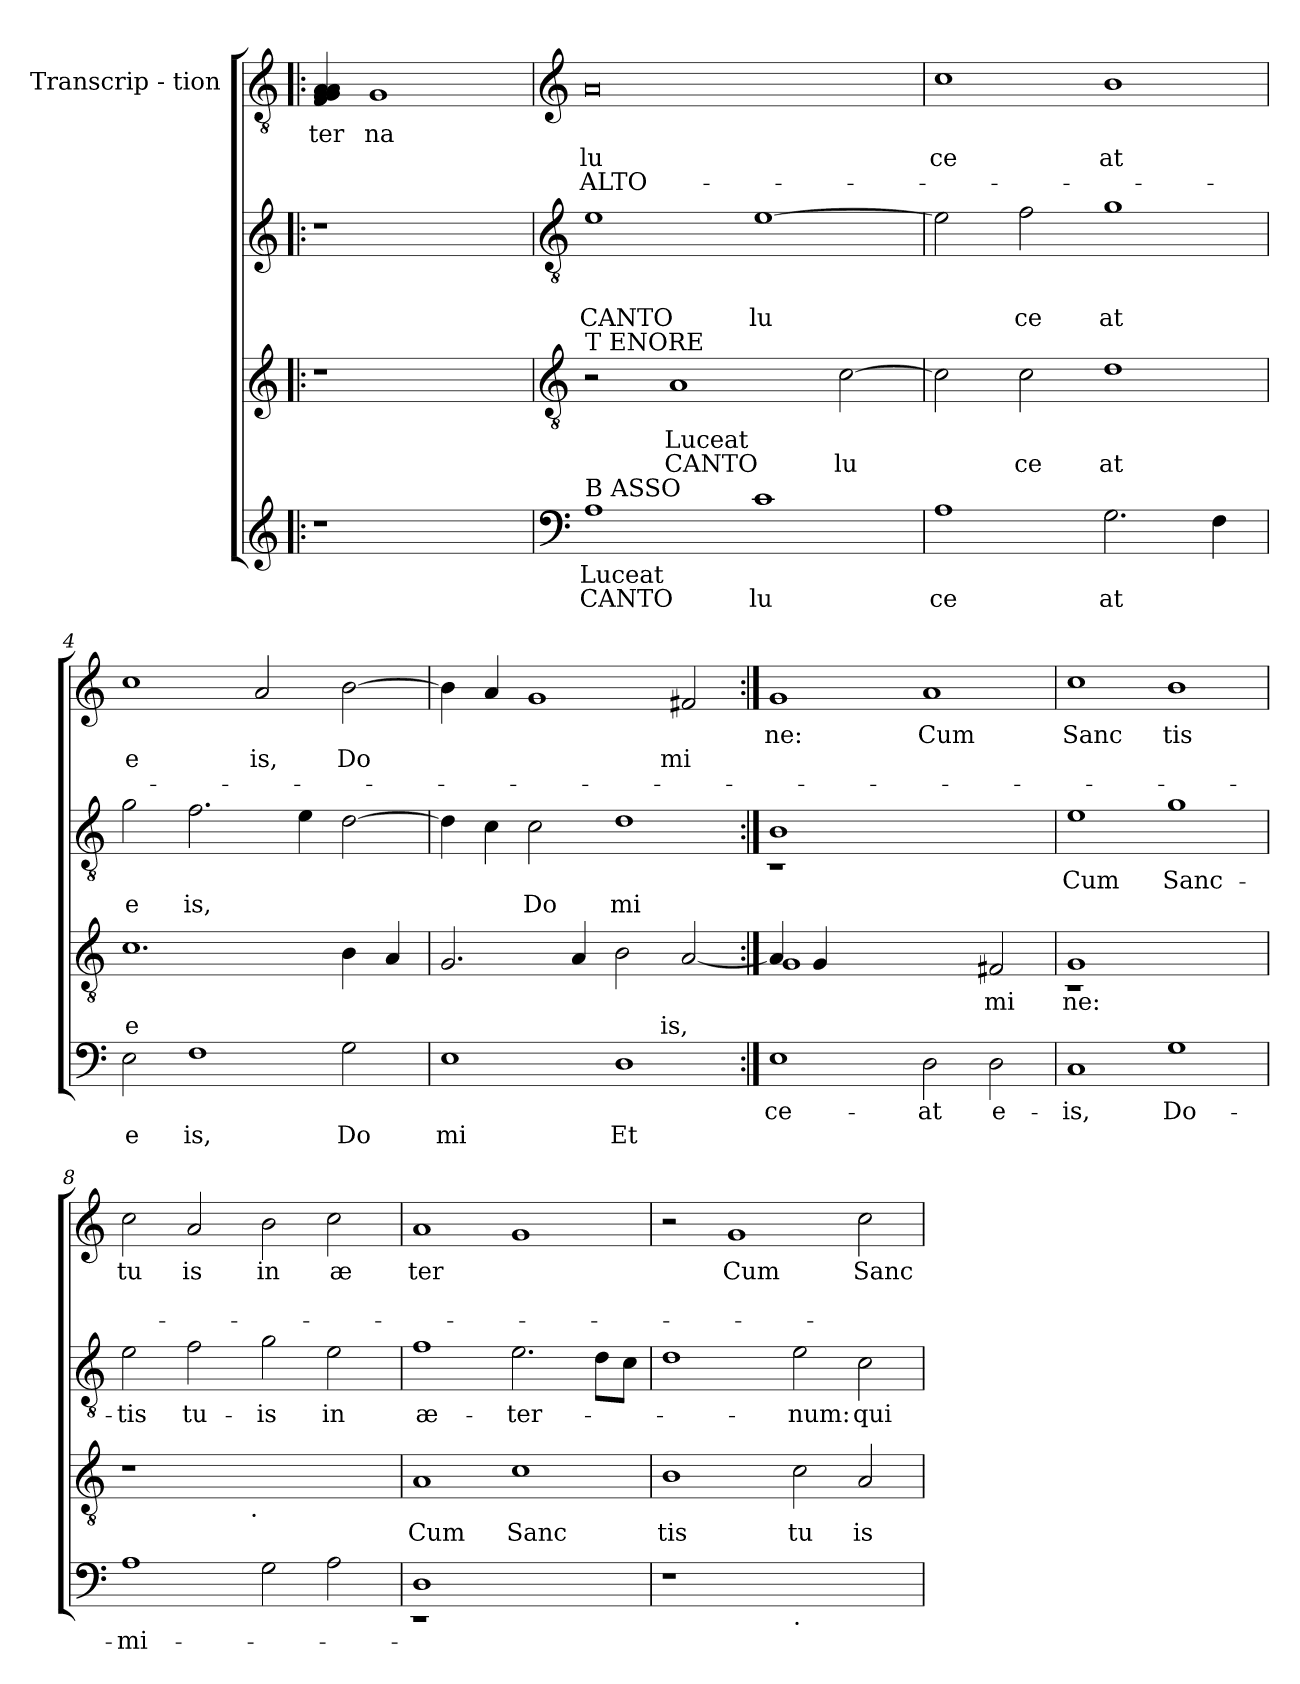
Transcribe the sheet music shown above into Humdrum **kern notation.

**kern	**text	**text	**kern	**text	**text	**kern	**text	**text	**kern	**text	**text	**text
*part4	*part4	*part4	*part3	*part3	*part3	*part2	*part2	*part2	*part1	*part1	*part1	*part1
*staff4	*staff4	*staff4	*staff3	*staff3	*staff3	*staff2	*staff2	*staff2	*staff1	*staff1	*staff1	*staff1
*	*	*	*	*	*	*	*	*	*I"Transcrip - tion	*	*	*
!!LO:PB:g=z
*clefG2	*	*	*clefG2	*	*	*clefG2	*	*	*clefGv2	*	*	*
*k[]	*	*	*k[]	*	*	*k[]	*	*	*k[]	*	*	*
*C:	*	*	*C:	*	*	*C:	*	*	*C:	*	*	*
=1!|:	=1!|:	=1!|:	=1!|:	=1!|:	=1!|:	=1!|:	=1!|:	=1!|:	=1!|:	=1!|:	=1!|:	=1!|:
!	!	!	!	!	!	!	!	!	!	!LO:LY:b	!	!
1r	.	.	1r	.	.	1r	.	.	(<4F/ 4G/ 4G/ 4A/ 4A/	ter	.	.
!	!	!	!	!	!	!	!	!	!	!LO:LY:b	!	!
.	.	.	.	.	.	.	.	.	1G	na	.	.
4ryy	.	.	4ryy	.	.	4ryy	.	.	.	.	.	.
!!LO:LB:g=z
=2	=2	=2	=2	=2	=2	=2	=2	=2	=2	=2	=2	=2
*clefF4	*	*	*clefGv2	*	*	*clefGv2	*	*	*clefG2	*	*	*
!	!	!	!LO:TX:a:t=T ENORE	!	!	!	!	!	!	!	!	!
!LO:TX:a:t=B ASSO	!	!	!	!	!	!	!	!	!	!	!	!
!	!LO:LY:b:rj	!LO:LY:b:rj	!	!	!	!	!	!LO:LY:a:rj	!	!	!LO:LY:b:rj	!LO:LY:b:rj
1A	Luceat	CANTO	2r	.	.	1e	.	CANTO	0a	.	lu	ALTO-
!	!	!	!	!LO:LY:b:rj	!LO:LY:b:rj	!	!	!	!	!	!	!
.	.	.	1A	Luceat	CANTO	.	.	.	.	.	.	.
!	!	!LO:LY:b	!	!	!	!	!	!LO:LY:b	!	!	!	!
1c	.	lu	.	.	.	[>1e	.	lu	.	.	.	.
!	!	!	!	!	!LO:LY:b	!	!	!	!	!	!	!
.	.	.	[>2c\	.	lu	.	.	.	.	.	.	.
=3	=3	=3	=3	=3	=3	=3	=3	=3	=3	=3	=3	=3
!	!	!LO:LY:b	!	!	!	!	!	!	!	!	!LO:LY:b	!
1A	.	ce	2c\]	.	.	2e\]	.	.	1cc	.	ce	.
!	!	!	!	!	!LO:LY:b	!	!	!LO:LY:b	!	!	!	!
.	.	.	2c\	.	ce	2f\	.	ce	.	.	.	.
!	!	!LO:LY:b	!	!	!LO:LY:b	!	!	!LO:LY:b	!	!	!LO:LY:b	!
2.G\	.	at	1d	.	at	1g	.	at	1b	.	at	.
4F\	.	.	.	.	.	.	.	.	.	.	.	.
=4	=4	=4	=4	=4	=4	=4	=4	=4	=4	=4	=4	=4
!	!	!LO:LY:b	!	!	!LO:LY:b	!	!	!LO:LY:b	!	!	!LO:LY:b	!
2E\	.	e	1.c	.	e	2g\	.	e	1cc	.	e	.
!	!	!LO:LY:b	!	!	!	!	!	!LO:LY:b	!	!	!	!
1F	.	is,	.	.	.	2.f\	.	is,	.	.	.	.
!	!	!	!	!	!	!	!	!	!	!	!LO:LY:b	!
.	.	.	.	.	.	.	.	.	2a/	.	is,	.
.	.	.	.	.	.	4e\	.	.	.	.	.	.
!	!	!LO:LY:b	!	!	!	!	!	!	!	!	!LO:LY:b	!
2G\	.	Do	4B\	.	.	[>2d\	.	.	[>2b\	.	Do	.
.	.	.	4A/	.	.	.	.	.	.	.	.	.
=5	=5	=5	=5	=5	=5	=5	=5	=5	=5	=5	=5	=5
!	!	!LO:LY:b	!	!	!	!	!	!	!	!	!	!
1E	.	mi	2.G/	.	.	4d\]	.	.	4b\]	.	.	.
.	.	.	.	.	.	4c\	.	.	4a/	.	.	.
!	!	!	!	!	!	!	!	!LO:LY:b	!	!	!	!
.	.	.	.	.	.	2c\	.	Do	1g	.	.	.
.	.	.	4A/	.	.	.	.	.	.	.	.	.
!	!	!LO:LY:b	!	!	!	!	!	!LO:LY:b	!	!	!	!
1D	.	Et	2B\	.	.	1d	.	mi	.	.	.	.
!	!	!	!	!	!LO:LY:b	!	!	!	!	!	!LO:LY:b	!
.	.	.	[<2A/	.	is,	.	.	.	2f#/	.	mi	.
!!LO:LB:g=z
=6:|!	=6:|!	=6:|!	=6:|!	=6:|!	=6:|!	=6:|!	=6:|!	=6:|!	=6:|!	=6:|!	=6:|!	=6:|!
*	*	*	*	*	*	*^	*	*	*	*	*	*
!	!LO:LY:b	!	!	!	!	!	!LO:N:vis=1	!	!	!	!LO:LY:b	!	!
*	*	*	*^	*	*	*	*	*	*	*	*	*	*
1E	ce-	.	4A/]	1G	.	.	1B	0rC	.	.	1g	ne:	.	.
.	.	.	4G/	.	.	.	.	.	.	.	.	.	.	.
.	.	.	1ryy	.	.	.	.	.	.	.	.	.	.	.
!	!LO:LY:b	!	!	!	!	!	!	!	!	!	!	!LO:LY:b	!	!
2D\	-at	.	.	1ryy	.	.	1ryy	.	.	.	1a	Cum	.	.
!	!LO:LY:b	!	!	!	!LO:LY:b	!	!	!	!	!	!	!	!	!
2D\	e-	.	2F#/	.	mi	.	.	.	.	.	.	.	.	.
*	*	*	*	*	*	*	*v	*v	*	*	*	*	*	*
=7	=7	=7	=7	=7	=7	=7	=7	=7	=7	=7	=7	=7	=7
!	!LO:LY:b	!	!	!LO:N:vis=1	!LO:LY:b	!	!	!LO:LY:b	!	!	!LO:LY:b	!	!
1C	-is,	.	1G	0rC	ne:	.	1e	Cum	.	1cc	Sanc	.	.
!	!LO:LY:b	!	!	!	!	!	!	!LO:LY:b	!	!	!LO:LY:b	!	!
1G	Do-	.	1ryy	.	.	.	1g	Sanc-	.	1b	tis	.	.
=8	=8	=8	=8	=8	=8	=8	=8	=8	=8	=8	=8	=8	=8
!	!LO:LY:b	!	!	!	!	!	!	!LO:LY:b	!	!	!LO:LY:b	!	!
1A	-mi-	.	1r	2ryy	.	.	2e\	-tis	.	2cc\	tu	.	.
!	!	!	!	!	!	!	!	!LO:LY:b	!	!	!LO:LY:b	!	!
.	.	.	.	4...ryy	.	.	2f\	tu-	.	2a/	is	.	.
!	!	!	!	!LO:TX:b:t=.	!	!	!	!	!	!	!	!	!
.	.	.	.	1ryy	.	.	.	.	.	.	.	.	.
!	!	!	!	!	!	!	!	!LO:LY:b	!	!	!LO:LY:b	!	!
2G\	.	.	1ryy	.	.	.	2g\	-is	.	2b\	in	.	.
!	!	!	!	!	!	!	!	!LO:LY:b	!	!	!LO:LY:b	!	!
2A\	.	.	.	.	.	.	2e\	in	.	2cc\	æ	.	.
.	.	.	.	32ryy	.	.	.	.	.	.	.	.	.
=9	=9	=9	=9	=9	=9	=9	=9	=9	=9	=9	=9	=9	=9
*^	*	*	*	*	*	*	*	*	*	*	*	*	*
!	!LO:N:vis=1	!	!	!	!	!LO:LY:b	!	!	!LO:LY:b	!	!	!LO:LY:b	!	!
*	*	*	*	*v	*v	*	*	*	*	*	*	*	*	*
1D	0rEE	.	.	1A	Cum	.	1f	æ-	.	1a	ter	.	.
!	!	!	!	!	!LO:LY:b	!	!	!LO:LY:b	!	!	!	!	!
1ryy	.	.	.	1c	Sanc	.	2.e\	-ter-	.	1g	.	.	.
.	.	.	.	.	.	.	8d\L	.	.	.	.	.	.
.	.	.	.	.	.	.	8c\J	.	.	.	.	.	.
*v	*v	*	*	*	*	*	*	*	*	*	*	*	*
=10	=10	=10	=10	=10	=10	=10	=10	=10	=10	=10	=10	=10
!	!	!	!	!LO:LY:b	!	!	!	!	!	!	!	!
1r	.	.	1B	tis	.	1d	.	.	2r	.	.	.
!	!	!	!	!	!	!	!	!	!	!LO:LY:b	!	!
.	.	.	.	.	.	.	.	.	1g	Cum	.	.
!LO:TX:b:t=.	!	!	!	!	!	!	!	!	!	!	!	!
!	!	!	!	!LO:LY:b	!	!	!LO:LY:b	!	!	!	!	!
1ryy	.	.	2c\	tu	.	2e\	-num:	.	.	.	.	.
!	!	!	!	!LO:LY:b	!	!	!LO:LY:b	!	!	!LO:LY:b	!	!
.	.	.	2A/	is	.	2c\	qui-	.	2cc\	Sanc	.	.
=	=	=	=	=	=	=	=	=	=	=	=	=
*-	*-	*-	*-	*-	*-	*-	*-	*-	*-	*-	*-	*-
